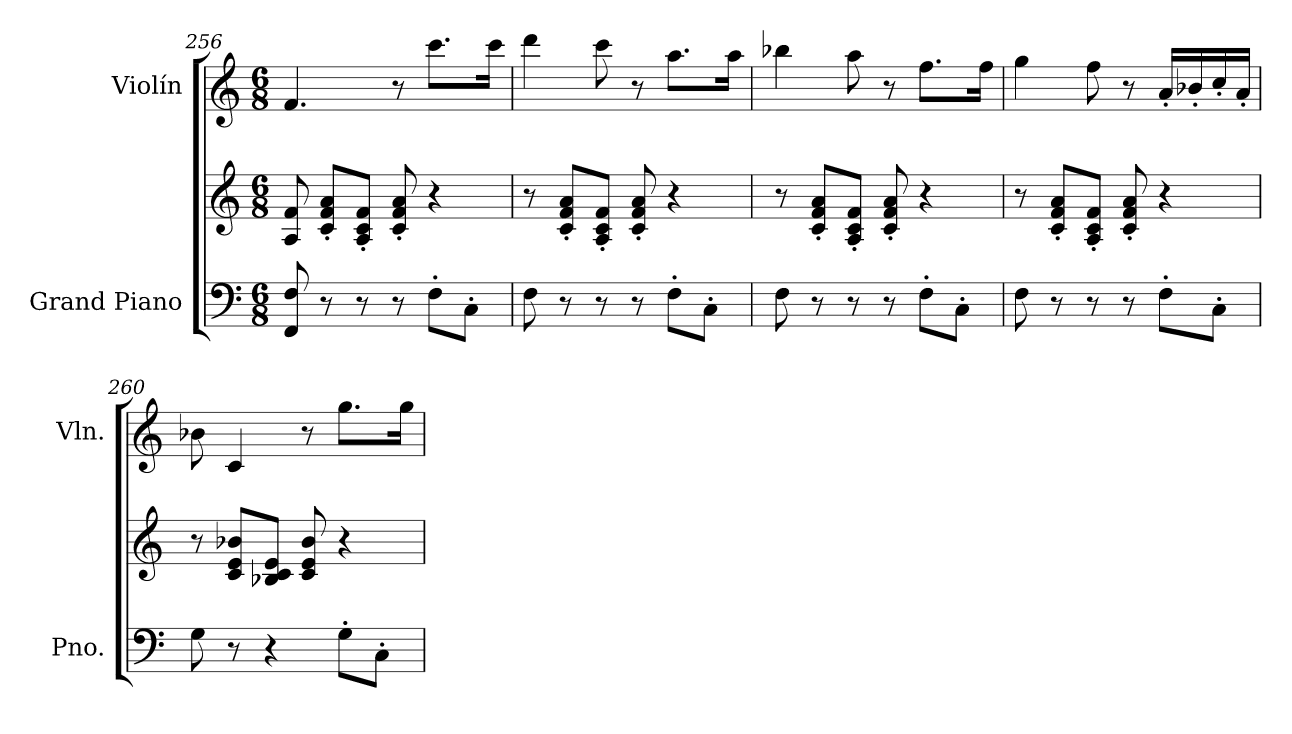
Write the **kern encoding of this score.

**kern	**kern	**kern
*part2	*part2	*part1
*staff3	*staff2	*staff1
*I"Grand Piano	*	*I"Violín
*I'Pno.	*	*I'Vln.
*clefF4	*clefG2	*clefG2
*k[]	*k[]	*k[]
*M6/8	*M6/8	*M6/8
=256	=256	=256
8FF/ 8F/	8A/ 8f/	4.f/
8r	8c/' 8f/' 8a/'L	.
8r	8A/' 8c/' 8f/'J	.
8r	8c/' 8f/' 8a/'	8r
8F'\L	4r	8.ccc\L
8C'\J	.	.
.	.	16ccc\Jk
!!LO:LB:g=z
=257	=257	=257
8F\	8r	4ddd\
8r	8c/' 8f/' 8a/'L	.
8r	8A/' 8c/' 8f/'J	8ccc\
8r	8c/' 8f/' 8a/'	8r
8F'\L	4r	8.aa\L
8C'\J	.	.
.	.	16aa\Jk
=258	=258	=258
8F\	8r	4bb-X\
8r	8c/' 8f/' 8a/'L	.
8r	8A/' 8c/' 8f/'J	8aa\
8r	8c/' 8f/' 8a/'	8r
8F'\L	4r	8.ff\L
8C'\J	.	.
.	.	16ff\Jk
=259	=259	=259
8F\	8r	4gg\
8r	8c/' 8f/' 8a/'L	.
8r	8A/' 8c/' 8f/'J	8ff\
8r	8c/' 8f/' 8a/'	8r
8F'\L	4r	16a'/LL
.	.	16b-X'/
8C'\J	.	16cc'/
.	.	16a'/JJ
=260	=260	=260
8G\	8r	8b-X\
8r	8c/ 8e/ 8b-X/L	4c/
4r	8B-X/ 8c/ 8e/J	.
.	8c/ 8e/ 8b-/	8r
8G'\L	4r	8.gg\L
8C'\J	.	.
.	.	16gg\Jk
=	=	=
*-	*-	*-
